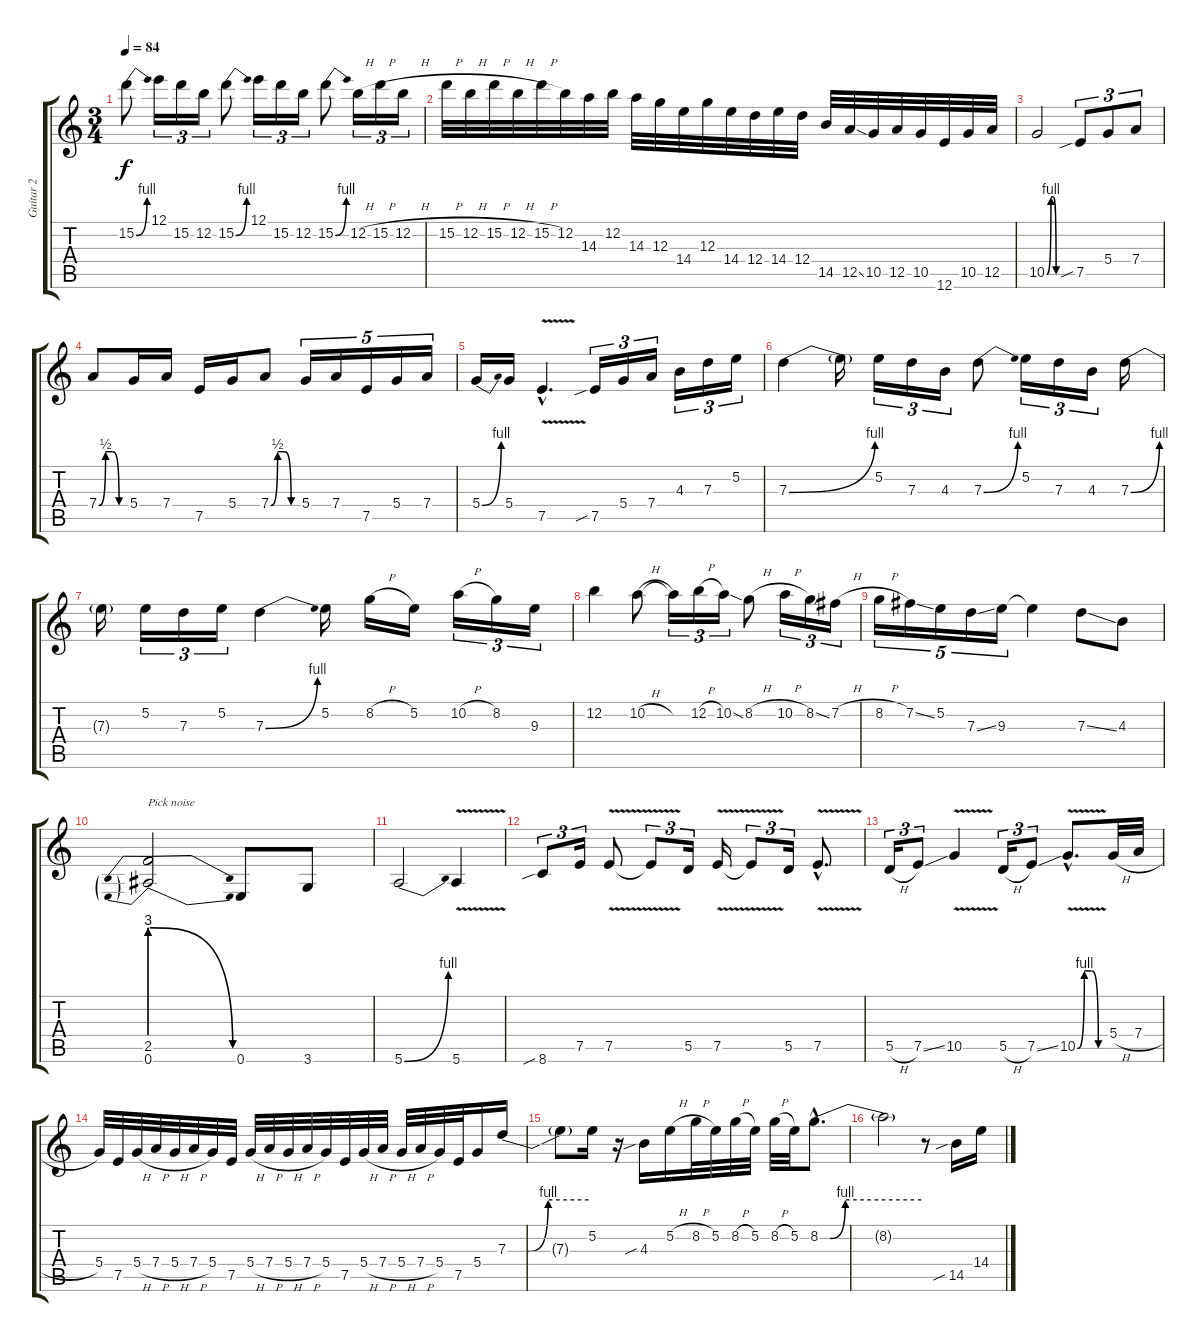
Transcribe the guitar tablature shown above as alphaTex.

\track ("Guitar 2" "Guitar 2") {instrument overdrivenguitar}
\staff {score tabs}
\tuning (E4 B3 G3 D3 A2 E2) {hide}
\ts (3 4)
\tempo 84
\clef g2
\ks c
15.2{be (bend 0 0 60 4)}.8{dy f} 12.1.16{tu (3 2)} 15.2.16{tu (3 2)} 12.2.16{tu (3 2)} 15.2{be (bend 0 0 60 4)}.8 12.1.16{tu (3 2)} 15.2.16{tu (3 2)} 12.2.16{tu (3 2)} 15.2{be (bend 0 0 60 4)}.8 12.2{h}.16{tu (3 2)} 15.2{h}.16{tu (3 2)} 12.2{h}.16{tu (3 2)} |
15.2{h}.32 12.2{h}.32 15.2{h}.32 12.2{h}.32 15.2{h}.32 12.2.32 14.3.32 12.2.32 14.3.32 12.3.32 14.4.32 12.3.32 14.4.32 12.4.32 14.4.32 12.4.32 14.5.32 12.5{ss}.32 10.5.32 12.5.32 10.5.32 12.6.32 10.5.32 12.5.32 |
10.5{be (custom 0 0 10 4 15 4 22 0 35 0 60 0)}.2 7.5{sib}.8{tu (3 2)} 5.4.8{tu (3 2)} 7.4.8{tu (3 2)} |
7.4{be (custom 0 0 15 2 30 2 45 0 60 0)}.8 5.4.16 7.4.16 7.5.16 5.4.16 7.4{be (custom 0 0 15 2 30 2 45 0 60 0)}.8 5.4.16{tu (5 4)} 7.4.16{tu (5 4)} 7.5.16{tu (5 4)} 5.4.16{tu (5 4)} 7.4.16{tu (5 4)} |
5.4{be (bend 0 0 60 4)}.16 5.4.16 7.5{v hac}.4{d} 7.5{sib}.16{tu (3 2)} 5.4.16{tu (3 2)} 7.4.16{tu (3 2)} 4.3.16{tu (3 2)} 7.3.16{tu (3 2)} 5.2.16{tu (3 2)} |
7.3{be (bend 0 0 60 4)}.4 7.3{t}.16 5.2.16{tu (3 2)} 7.3.16{tu (3 2)} 4.3.16{tu (3 2)} 7.3{be (bend 0 0 60 4)}.8 5.2.16{tu (3 2)} 7.3.16{tu (3 2)} 4.3.16{tu (3 2)} 7.3{be (bend 0 0 60 4)}.16 |
7.3{t}.16 5.2.16{tu (3 2)} 7.3.16{tu (3 2)} 5.2.16{tu (3 2)} 7.3{be (bend 0 0 60 4)}.4 5.2.16 8.2{h}.16 5.2.16 10.2{h}.16{tu (3 2)} 8.2.16{tu (3 2)} 9.3.16{tu (3 2)} |
12.2.4 10.2{h}.8 10.2{t}.16{tu (3 2)} 12.2{h}.16{tu (3 2)} 10.2{ss}.16{tu (3 2)} 8.2{h}.8 10.2{h}.16{tu (3 2)} 8.2{ss}.16{tu (3 2)} 7.2{h}.16{tu (3 2)} |
8.2{h}.16{tu (5 4)} 7.2{ss}.16{tu (5 4)} 5.2.16{tu (5 4)} 7.3{ss}.16{tu (5 4)} 9.3.16{tu (5 4)} 9.3{t}.4 7.3{ss}.8 4.3.8 |
(2.5{be (prebendrelease 0 12 60 0)} 0.6{be (prebendrelease 0 12 60 0)}).2{txt "Pick noise"} 0.6.8 3.6.8 |
5.6{be (bend 0 0 60 4)}.2 5.6{v}.4 |
8.6{sib}.8{tu (3 2)} 7.5.16{tu (3 2)} 7.5{v}.8 7.5{t}.8{tu (3 2)} 5.5.16{tu (3 2)} 7.5{v}.16 7.5{t}.8{tu (3 2)} 5.5.16{tu (3 2)} 7.5{v hac}.8{d} |
5.5{h}.16{tu (3 2)} 7.5{ss}.8{tu (3 2)} 10.5{v}.4 5.5{h}.16{tu (3 2)} 7.5{ss}.8{tu (3 2)} 10.5{be (custom 0 0 15 4 30 4 45 0 60 0) v hac}.8{d} 5.4{h}.32 7.4{h}.32 |
5.4.32 7.5.32 5.4{h}.32 7.4{h}.32 5.4{h}.32 7.4{h}.32 5.4.32 7.5.32 5.4{h}.32 7.4{h}.32 5.4{h}.32 7.4{h}.32 5.4.32 7.5.32 5.4{h}.32 7.4{h}.32 5.4{h}.32 7.4{h}.32 5.4.32 7.5.32 5.4.16 7.3{be (custom 0 0 15 0 30 4 60 4)}.16 |
7.3{t}.8 5.2.16 r.16 4.3{sib}.16 5.2{h}.16 8.2{h}.32 5.2.32 8.2{h}.32 5.2.32 8.2{h}.32 5.2.32 8.2{be (custom 0 0 6 0 15 4 26 4 60 4) hac}.8{d} |
8.2{t}.2 r.8 14.5{sib}.16 14.4.16
